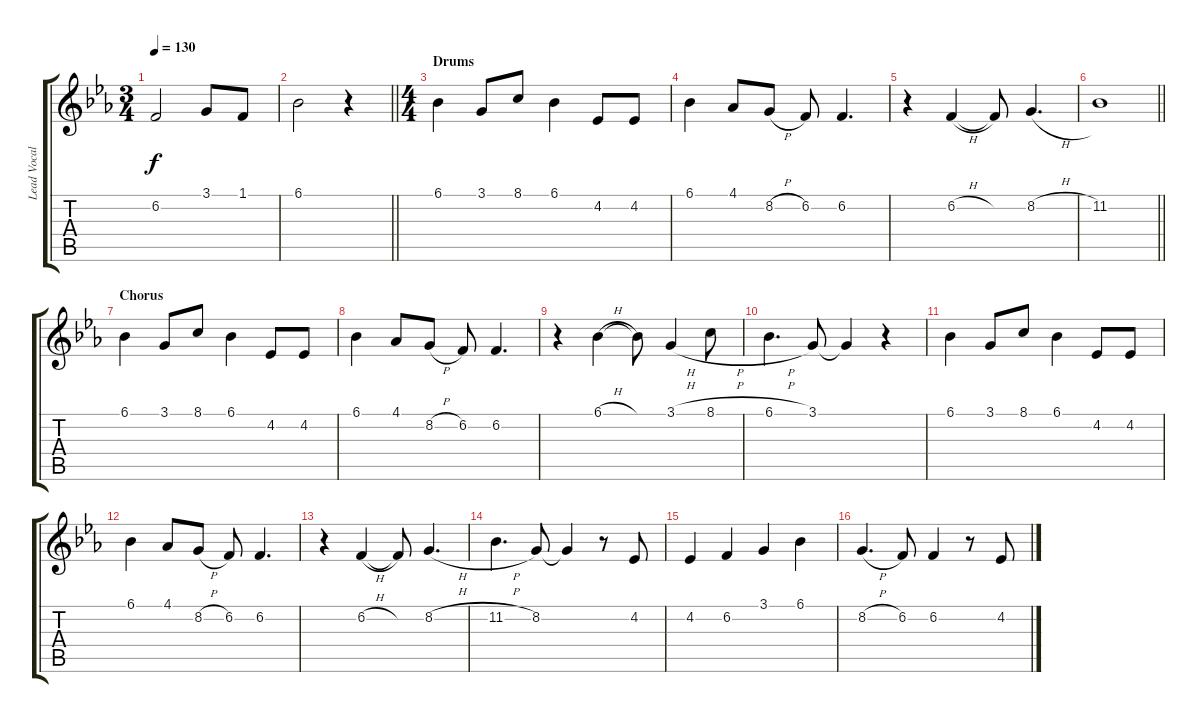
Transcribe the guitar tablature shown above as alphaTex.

\track ("Lead Vocals" "Lead Vocal") {instrument altosax bank 255}
\staff {score tabs}
\tuning (E4 B3 G3 D3 A2 E2) {hide}
\ts (3 4)
\tempo 130
\clef g2
\ks eb
6.2.2{dy f} 3.1.8 1.1.8 |
\barLineRight lightlight
6.1.2 r.4 |
\ts (4 4)
\section ("" "Drums")
6.1.4 3.1.8 8.1.8 6.1.4 4.2.8 4.2.8 |
6.1.4 4.1.8 8.2{h}.8 6.2.8 6.2.4{d} |
r.4 6.2{h}.4 6.2{t}.8 8.2{h}.4{d} |
\barLineRight lightlight
11.2.1 |
\section ("" "Chorus")
6.1.4 3.1.8 8.1.8 6.1.4 4.2.8 4.2.8 |
6.1.4 4.1.8 8.2{h}.8 6.2.8 6.2.4{d} |
r.4 6.1{h}.4 6.1{t}.8 3.1{h}.4 8.1{h}.8 |
6.1{h}.4{d} 3.1.8 3.1{t}.4 r.4 |
6.1.4 3.1.8 8.1.8 6.1.4 4.2.8 4.2.8 |
6.1.4 4.1.8 8.2{h}.8 6.2.8 6.2.4{d} |
r.4 6.2{h}.4 6.2{t}.8 8.2{h}.4{d} |
11.2{h}.4{d} 8.2.8 8.2{t}.4 r.8 4.2.8 |
4.2.4 6.2.4 3.1.4 6.1.4 |
8.2{h}.4{d} 6.2.8 6.2.4 r.8 4.2.8
